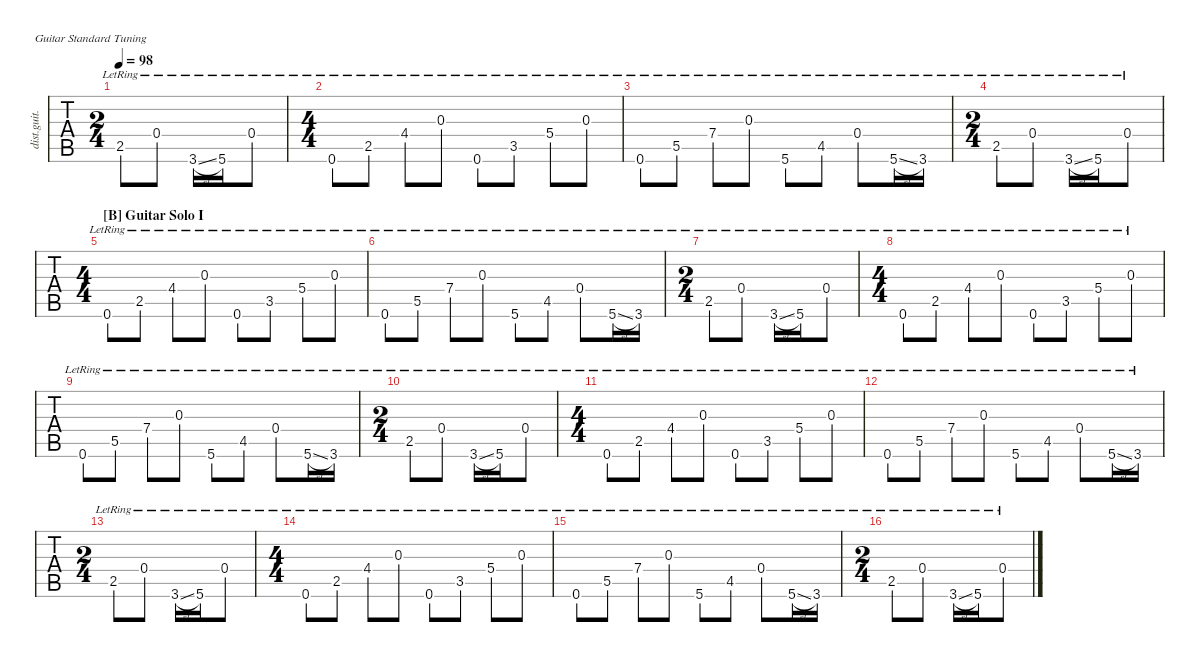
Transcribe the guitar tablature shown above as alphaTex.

\defaultSystemsLayout 4
\hideDynamics
\bracketExtendMode nobrackets
\track ("Clean Guitar (James)" "dist.guit.") {instrument distortionguitar}
\staff {tabs}
\tuning (E4 B3 G3 D3 A2 E2)
\ts (2 4)
\beaming (8 2 2)
\tempo 98
\clef g2
\ks eminor
2.5{lr acc forcenatural}.8{dy mf} 0.4{lr acc forcenatural}.8 3.6{sl lr acc forcenatural}.16 5.6{lr acc forcenatural}.16 0.4{lr acc forcenatural}.8 |
\ts (4 4)
\beaming (8 2 2 2 2)
0.6{lr acc forcenatural}.8 2.5{lr acc forcenatural}.8 4.4{lr acc #}.8 0.3{lr acc forcenatural}.8 0.6{lr acc forcenatural}.8 3.5{lr acc forcenatural}.8 5.4{lr acc forcenatural}.8 0.3{lr acc forcenatural}.8 |
0.6{lr acc forcenatural}.8 5.5{lr acc forcenatural}.8 7.4{lr acc forcenatural}.8 0.3{lr acc forcenatural}.8 5.6{lr acc forcenatural}.8 4.5{lr acc #}.8 0.4{lr acc forcenatural}.8 5.6{sl lr acc forcenatural}.16 3.6{lr acc forcenatural}.16 |
\ts (2 4)
\beaming (8 2 2)
2.5{lr acc forcenatural}.8 0.4{lr acc forcenatural}.8 3.6{sl lr acc forcenatural}.16 5.6{lr acc forcenatural}.16 0.4{lr acc forcenatural}.8 |
\ts (4 4)
\beaming (8 2 2 2 2)
\section ("B" "Guitar Solo I")
0.6{lr acc forcenatural}.8 2.5{lr acc forcenatural}.8 4.4{lr acc #}.8 0.3{lr acc forcenatural}.8 0.6{lr acc forcenatural}.8 3.5{lr acc forcenatural}.8 5.4{lr acc forcenatural}.8 0.3{lr acc forcenatural}.8 |
0.6{lr acc forcenatural}.8 5.5{lr acc forcenatural}.8 7.4{lr acc forcenatural}.8 0.3{lr acc forcenatural}.8 5.6{lr acc forcenatural}.8 4.5{lr acc #}.8 0.4{lr acc forcenatural}.8 5.6{sl lr acc forcenatural}.16 3.6{lr acc forcenatural}.16 |
\ts (2 4)
\beaming (8 2 2)
2.5{lr acc forcenatural}.8 0.4{lr acc forcenatural}.8 3.6{sl lr acc forcenatural}.16 5.6{lr acc forcenatural}.16 0.4{lr acc forcenatural}.8 |
\ts (4 4)
\beaming (8 2 2 2 2)
0.6{lr acc forcenatural}.8 2.5{lr acc forcenatural}.8 4.4{lr acc #}.8 0.3{lr acc forcenatural}.8 0.6{lr acc forcenatural}.8 3.5{lr acc forcenatural}.8 5.4{lr acc forcenatural}.8 0.3{lr acc forcenatural}.8 |
0.6{lr acc forcenatural}.8 5.5{lr acc forcenatural}.8 7.4{lr acc forcenatural}.8 0.3{lr acc forcenatural}.8 5.6{lr acc forcenatural}.8 4.5{lr acc #}.8 0.4{lr acc forcenatural}.8 5.6{sl lr acc forcenatural}.16 3.6{lr acc forcenatural}.16 |
\ts (2 4)
\beaming (8 2 2)
2.5{lr acc forcenatural}.8 0.4{lr acc forcenatural}.8 3.6{sl lr acc forcenatural}.16 5.6{lr acc forcenatural}.16 0.4{lr acc forcenatural}.8 |
\ts (4 4)
\beaming (8 2 2 2 2)
0.6{lr acc forcenatural}.8 2.5{lr acc forcenatural}.8 4.4{lr acc #}.8 0.3{lr acc forcenatural}.8 0.6{lr acc forcenatural}.8 3.5{lr acc forcenatural}.8 5.4{lr acc forcenatural}.8 0.3{lr acc forcenatural}.8 |
0.6{lr acc forcenatural}.8 5.5{lr acc forcenatural}.8 7.4{lr acc forcenatural}.8 0.3{lr acc forcenatural}.8 5.6{lr acc forcenatural}.8 4.5{lr acc #}.8 0.4{lr acc forcenatural}.8 5.6{sl lr acc forcenatural}.16 3.6{lr acc forcenatural}.16 |
\ts (2 4)
\beaming (8 2 2)
2.5{lr acc forcenatural}.8 0.4{lr acc forcenatural}.8 3.6{sl lr acc forcenatural}.16 5.6{lr acc forcenatural}.16 0.4{lr acc forcenatural}.8 |
\ts (4 4)
\beaming (8 2 2 2 2)
0.6{lr acc forcenatural}.8 2.5{lr acc forcenatural}.8 4.4{lr acc #}.8 0.3{lr acc forcenatural}.8 0.6{lr acc forcenatural}.8 3.5{lr acc forcenatural}.8 5.4{lr acc forcenatural}.8 0.3{lr acc forcenatural}.8 |
0.6{lr acc forcenatural}.8 5.5{lr acc forcenatural}.8 7.4{lr acc forcenatural}.8 0.3{lr acc forcenatural}.8 5.6{lr acc forcenatural}.8 4.5{lr acc #}.8 0.4{lr acc forcenatural}.8 5.6{sl lr acc forcenatural}.16 3.6{lr acc forcenatural}.16 |
\ts (2 4)
\beaming (8 2 2)
2.5{lr acc forcenatural}.8 0.4{lr acc forcenatural}.8 3.6{sl lr acc forcenatural}.16 5.6{lr acc forcenatural}.16 0.4{lr acc forcenatural}.8
